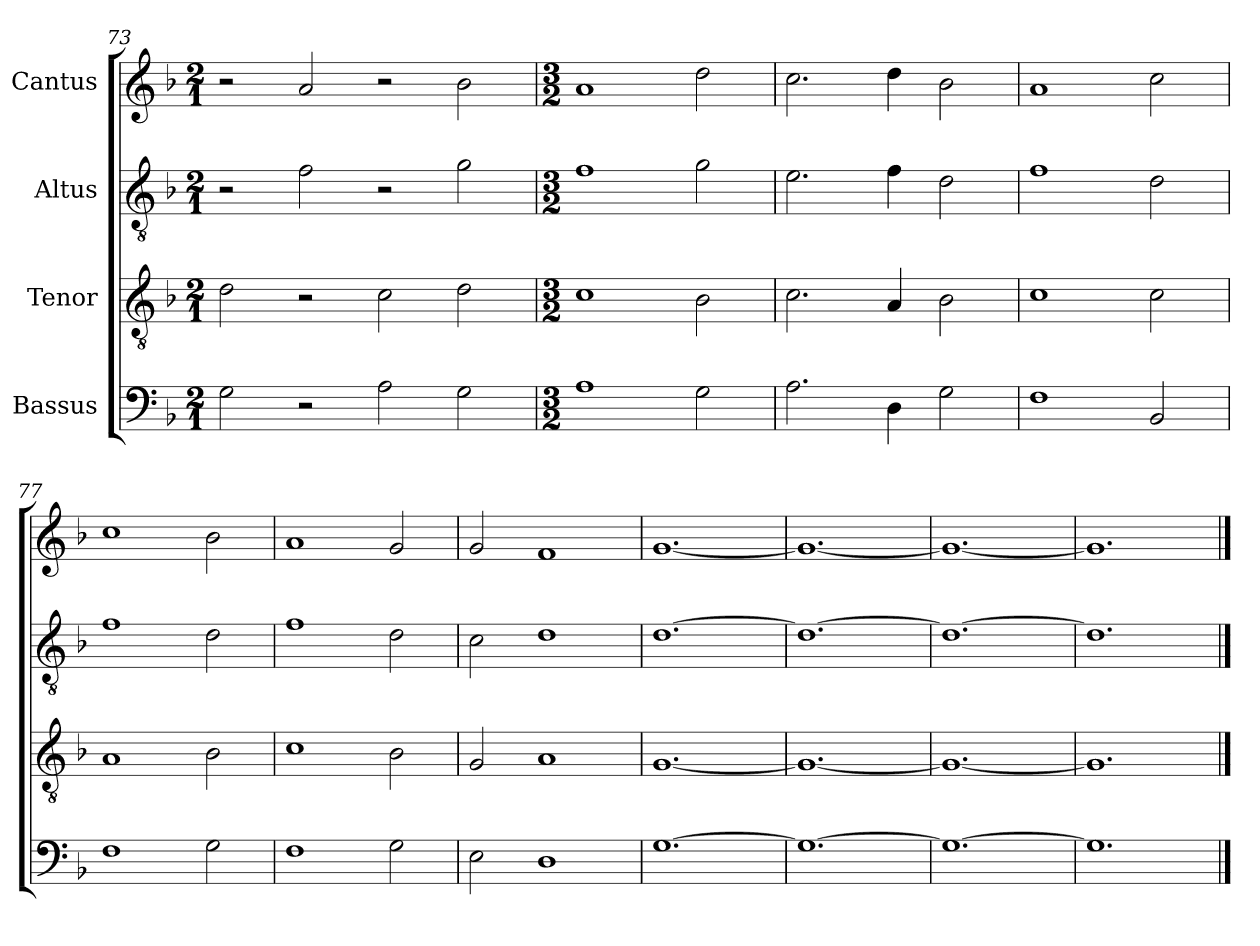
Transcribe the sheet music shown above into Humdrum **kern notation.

**kern	**kern	**kern	**kern
*part4	*part3	*part2	*part1
*staff4	*staff3	*staff2	*staff1
*I"Bassus	*I"Tenor	*I"Altus	*I"Cantus
*clefF4	*clefGv2	*clefGv2	*clefG2
*	*ITrd7c12	*ITrd7c12	*
*k[b-]	*k[b-]	*k[b-]	*k[b-]
*F:	*F:	*F:	*F:
*M2/1	*M2/1	*M2/1	*M2/1
=73	=73	=73	=73
2Gi\	2Di\	2r	2r
2r	2r	2Fi\	2ai/
2Ai\	2Ci\	2r	2r
2Gi\	2Di\	2Gi\	2b-i\
=74	=74	=74	=74
*M3/2	*M3/2	*M3/2	*M3/2
1Ai	1Ci	1Fi	1ai
2Gi\	2BB-i\	2Gi\	2ddi\
!!LO:LB:g=z
=75	=75	=75	=75
2.Ai\	2.Ci\	2.Ei\	2.cci\
4Di\	4AAi/	4Fi\	4ddi\
2Gi\	2BB-i\	2Di\	2b-i\
=76	=76	=76	=76
1Fi	1Ci	1Fi	1ai
2BB-i/	2Ci\	2Di\	2cci\
=77	=77	=77	=77
1Fi	1AAi	1Fi	1cci
2Gi\	2BB-i\	2Di\	2b-i\
=78	=78	=78	=78
1Fi	1Ci	1Fi	1ai
2Gi\	2BB-i\	2Di\	2gi/
=79	=79	=79	=79
2Ei\	2GGi/	2Ci\	2gi/
1Di	1AAi	1Di	1fi
=80	=80	=80	=80
[>1.Gi	[<1.GGi	[>1.Di	[<1.gi
=81	=81	=81	=81
1.Gi_>	1.GGi_<	1.Di_>	1.gi_<
=82	=82	=82	=82
1.Gi_>	1.GGi_<	1.Di_>	1.gi_<
=83	=83	=83	=83
1.Gi]	1.GGi]	1.Di]	1.gi]
==	==	==	==
*-	*-	*-	*-
